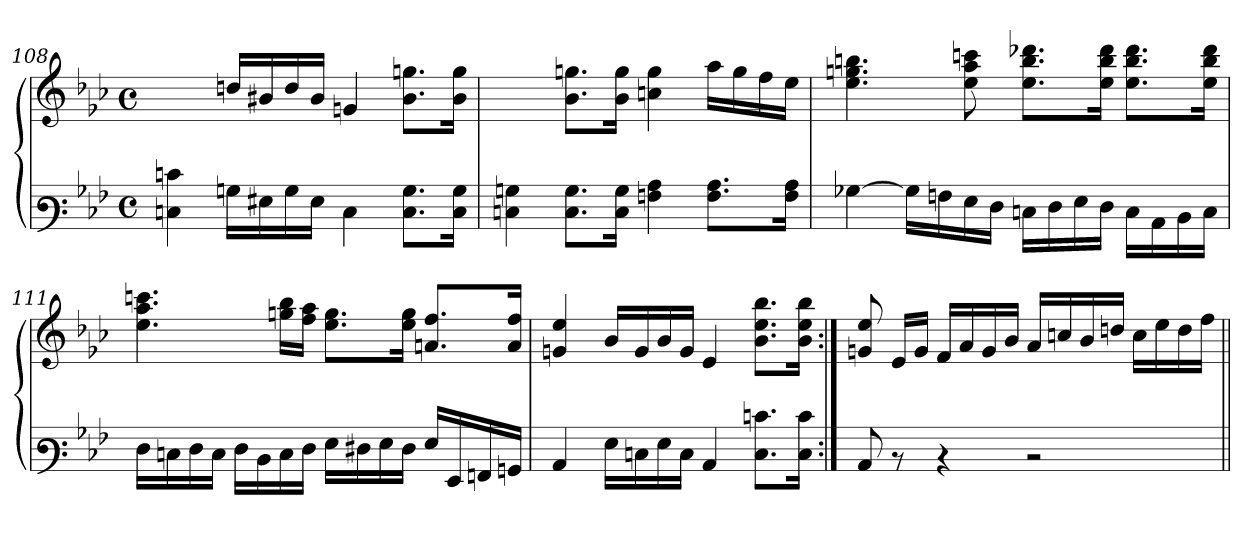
**kern	**kern
*part1	*part1
*staff2	*staff1
!!LO:PB:g=z
*clefF3	*clefG3
*k[b-e-a-]	*k[b-e-a-]
*M4/4	*M4/4
*met(c)	*met(c)
=108	=108
4E\ 4e\	4ryy
16B\LL	16b/LL
16G#X\	16g#/
16B\	16b/
16G#\JJ	16g#/JJ
4E\	4e/
8.E\ 8.B\L	8.g#\ 8.ee\L
16E\ 16B\Jk	16g#\ 16ee\Jk
=109	=109
4E\ 4B\	4ryy
8.E\ 8.B\L	8.g\ 8.ee\L
16E\ 16B\Jk	16g\ 16ee\Jk
4A\ 4c\	4a\ 4ee\
8.A\ 8.c\L	16ff\LL
.	16ee\
.	16dd\
16A\ 16c\Jk	16cc\JJ
=110	=110
[>4B-X\	4.cc\ 4.ee\ 4.ggn\
16B-\LL]	.
16A\	.
16G\	8cc\ 8ff\ 8aa\
16F\JJ	.
16E\LL	8.cc\ 8.gg\ 8.bb-X\L
16F\	.
16G\	.
16F\JJ	16cc\ 16gg\ 16bb-\Jk
16E\LL	8.cc\ 8.gg\ 8.bb-\L
16C\	.
16D\	.
16E\JJ	16cc\ 16gg\ 16bb-\Jk
!!LO:LB:g=z
=111	=111
16F\LL	4.cc\ 4.ff\ 4.aa\
16E\	.
16F\	.
16E\JJ	.
16F\LL	.
16D\	.
16E\	16ee\ 16gg\LL
16F\JJ	16dd\ 16ff\JJ
16G\LL	8.cc\ 8.ee\L
16F#X\	.
16G\	.
16F#\JJ	16cc\ 16ee\Jk
16G/LL	8.fn/ 8.dd/L
16GG/	.
16AA/	.
16BB/JJ	16f/ 16dd/Jk
=112	=112
4C/	4e/ 4cc/
16G\LL	16g/LL
16E\	16e/
16G\	16g/
16E\JJ	16e/JJ
4C/	4c/
8.E\ 8.e\L	8.g\ 8.cc\ 8.gg\L
16E\ 16e\Jk	16g\ 16cc\ 16gg\Jk
=113:|!	=113:|!
8C/	8e/ 8cc/
8rD	16c/LL
.	16e/JJ
4rD	16d/LL
.	16f/
.	16e/
.	16g/JJ
2rE	16f/LL
.	16a/
.	16g/
.	16b/JJ
.	16a\LL
.	16cc\
.	16b\
.	16dd\JJ
=||	=||
*-	*-
